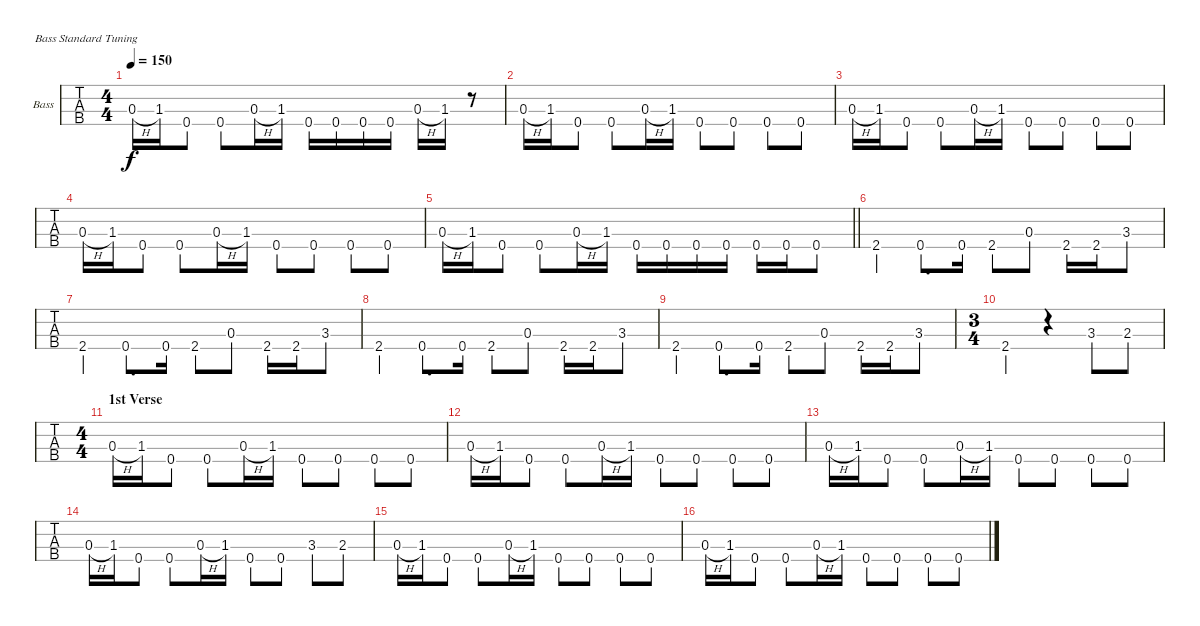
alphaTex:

\bracketExtendMode groupsimilarinstruments
\firstSystemTrackNameOrientation horizontal
\otherSystemsTrackNameOrientation horizontal
\track ("Bass Guitar" "Bass") {instrument electricbassfinger}
\staff {tabs}
\tuning (G2 D2 A1 E1)
\ts (4 4)
\tempo 150
\clef f4
\ks eminor
0.3{h}.16{dy f} 1.3.16 0.4.8 0.4.8 0.3{h}.16 1.3.16 0.4.16 0.4.16 0.4.16 0.4.16 0.3{h}.16 1.3.16 r.8 |
0.3{h}.16 1.3.16 0.4.8 0.4.8 0.3{h}.16 1.3.16 0.4.8 0.4.8 0.4.8 0.4.8 |
0.3{h}.16 1.3.16 0.4.8 0.4.8 0.3{h}.16 1.3.16 0.4.8 0.4.8 0.4.8 0.4.8 |
0.3{h}.16 1.3.16 0.4.8 0.4.8 0.3{h}.16 1.3.16 0.4.8 0.4.8 0.4.8 0.4.8 |
\barLineRight lightlight
0.3{h}.16 1.3.16 0.4.8 0.4.8 0.3{h}.16 1.3.16 0.4.16 0.4.16 0.4.16 0.4.16 0.4.16 0.4.16 0.4.8 |
2.4.4 0.4.8{d} 0.4.16 2.4.8 0.3.8 2.4.16 2.4.16 3.3.8 |
2.4.4 0.4.8{d} 0.4.16 2.4.8 0.3.8 2.4.16 2.4.16 3.3.8 |
2.4.4 0.4.8{d} 0.4.16 2.4.8 0.3.8 2.4.16 2.4.16 3.3.8 |
2.4.4 0.4.8{d} 0.4.16 2.4.8 0.3.8 2.4.16 2.4.16 3.3.8 |
\ts (3 4)
\beaming (8 2 2 2)
2.4{st}.4 r.4 3.3.8 2.3.8 |
\ts (4 4)
\beaming (8 2 2 2 2)
\section ("" "1st Verse")
0.3{h}.16 1.3.16 0.4.8 0.4.8 0.3{h}.16 1.3.16 0.4.8 0.4.8 0.4.8 0.4.8 |
0.3{h}.16 1.3.16 0.4.8 0.4.8 0.3{h}.16 1.3.16 0.4.8 0.4.8 0.4.8 0.4.8 |
0.3{h}.16 1.3.16 0.4.8 0.4.8 0.3{h}.16 1.3.16 0.4.8 0.4.8 0.4.8 0.4.8 |
0.3{h}.16 1.3.16 0.4.8 0.4.8 0.3{h}.16 1.3.16 0.4.8 0.4.8 3.3.8 2.3.8 |
0.3{h}.16 1.3.16 0.4.8 0.4.8 0.3{h}.16 1.3.16 0.4.8 0.4.8 0.4.8 0.4.8 |
0.3{h}.16 1.3.16 0.4.8 0.4.8 0.3{h}.16 1.3.16 0.4.8 0.4.8 0.4.8 0.4.8
